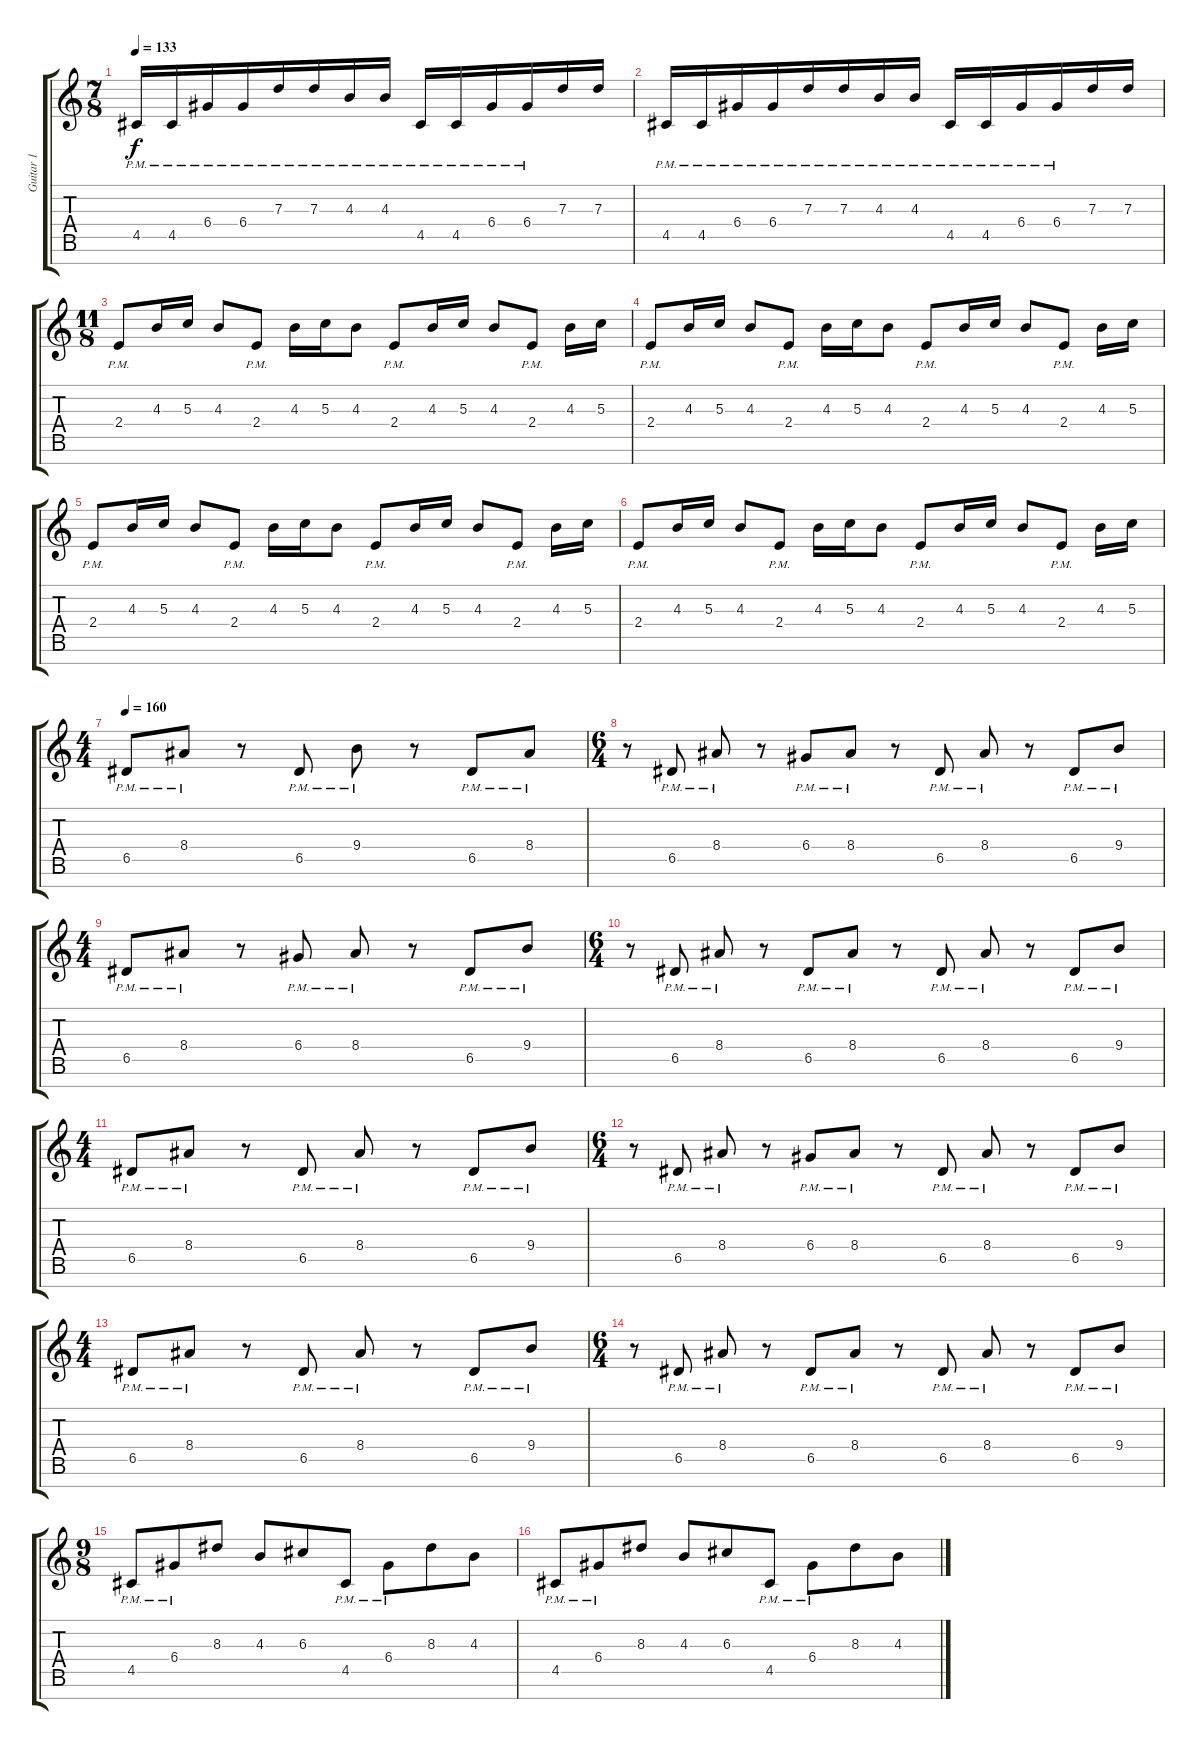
\track ("Guitar 1" "Guitar 1") {instrument distortionguitar}
\staff {score tabs}
\tuning (E4 B3 G3 D3 A2 E2 B1) {hide}
\ts (7 8)
\tempo 133
\clef g2
\ks c
4.5{pm}.16{dy f} 4.5{pm}.16 6.4{pm}.16 6.4{pm}.16 7.3{pm}.16 7.3{pm}.16 4.3{pm}.16 4.3{pm}.16 4.5{pm}.16 4.5{pm}.16 6.4{pm}.16 6.4{pm}.16 7.3.16 7.3.16 |
4.5{pm}.16 4.5{pm}.16 6.4{pm}.16 6.4{pm}.16 7.3{pm}.16 7.3{pm}.16 4.3{pm}.16 4.3{pm}.16 4.5{pm}.16 4.5{pm}.16 6.4{pm}.16 6.4{pm}.16 7.3.16 7.3.16 |
\ts (11 8)
2.4{pm}.8 4.3.16 5.3.16 4.3.8 2.4{pm}.8 4.3.16 5.3.16 4.3.8 2.4{pm}.8 4.3.16 5.3.16 4.3.8 2.4{pm}.8 4.3.16 5.3.16 |
2.4{pm}.8 4.3.16 5.3.16 4.3.8 2.4{pm}.8 4.3.16 5.3.16 4.3.8 2.4{pm}.8 4.3.16 5.3.16 4.3.8 2.4{pm}.8 4.3.16 5.3.16 |
2.4{pm}.8 4.3.16 5.3.16 4.3.8 2.4{pm}.8 4.3.16 5.3.16 4.3.8 2.4{pm}.8 4.3.16 5.3.16 4.3.8 2.4{pm}.8 4.3.16 5.3.16 |
2.4{pm}.8 4.3.16 5.3.16 4.3.8 2.4{pm}.8 4.3.16 5.3.16 4.3.8 2.4{pm}.8 4.3.16 5.3.16 4.3.8 2.4{pm}.8 4.3.16 5.3.16 |
\ts (4 4)
\tempo 160
6.5{pm}.8 8.4{pm}.8 r.8 6.5{pm}.8 9.4{pm}.8 r.8 6.5{pm}.8 8.4{pm}.8 |
\ts (6 4)
r.8 6.5{pm}.8 8.4{pm}.8 r.8 6.4{pm}.8 8.4{pm}.8 r.8 6.5{pm}.8 8.4{pm}.8 r.8 6.5{pm}.8 9.4{pm}.8 |
\ts (4 4)
6.5{pm}.8 8.4{pm}.8 r.8 6.4{pm}.8 8.4{pm}.8 r.8 6.5{pm}.8 9.4{pm}.8 |
\ts (6 4)
r.8 6.5{pm}.8 8.4{pm}.8 r.8 6.5{pm}.8 8.4{pm}.8 r.8 6.5{pm}.8 8.4{pm}.8 r.8 6.5{pm}.8 9.4{pm}.8 |
\ts (4 4)
6.5{pm}.8 8.4{pm}.8 r.8 6.5{pm}.8 8.4{pm}.8 r.8 6.5{pm}.8 9.4{pm}.8 |
\ts (6 4)
r.8 6.5{pm}.8 8.4{pm}.8 r.8 6.4{pm}.8 8.4{pm}.8 r.8 6.5{pm}.8 8.4{pm}.8 r.8 6.5{pm}.8 9.4{pm}.8 |
\ts (4 4)
6.5{pm}.8 8.4{pm}.8 r.8 6.5{pm}.8 8.4{pm}.8 r.8 6.5{pm}.8 9.4{pm}.8 |
\ts (6 4)
r.8 6.5{pm}.8 8.4{pm}.8 r.8 6.5{pm}.8 8.4{pm}.8 r.8 6.5{pm}.8 8.4{pm}.8 r.8 6.5{pm}.8 9.4{pm}.8 |
\ts (9 8)
4.5{pm}.8 6.4{pm}.8 8.3.8 4.3.8 6.3.8 4.5{pm}.8 6.4{pm}.8 8.3.8 4.3.8 |
4.5{pm}.8 6.4{pm}.8 8.3.8 4.3.8 6.3.8 4.5{pm}.8 6.4{pm}.8 8.3.8 4.3.8
